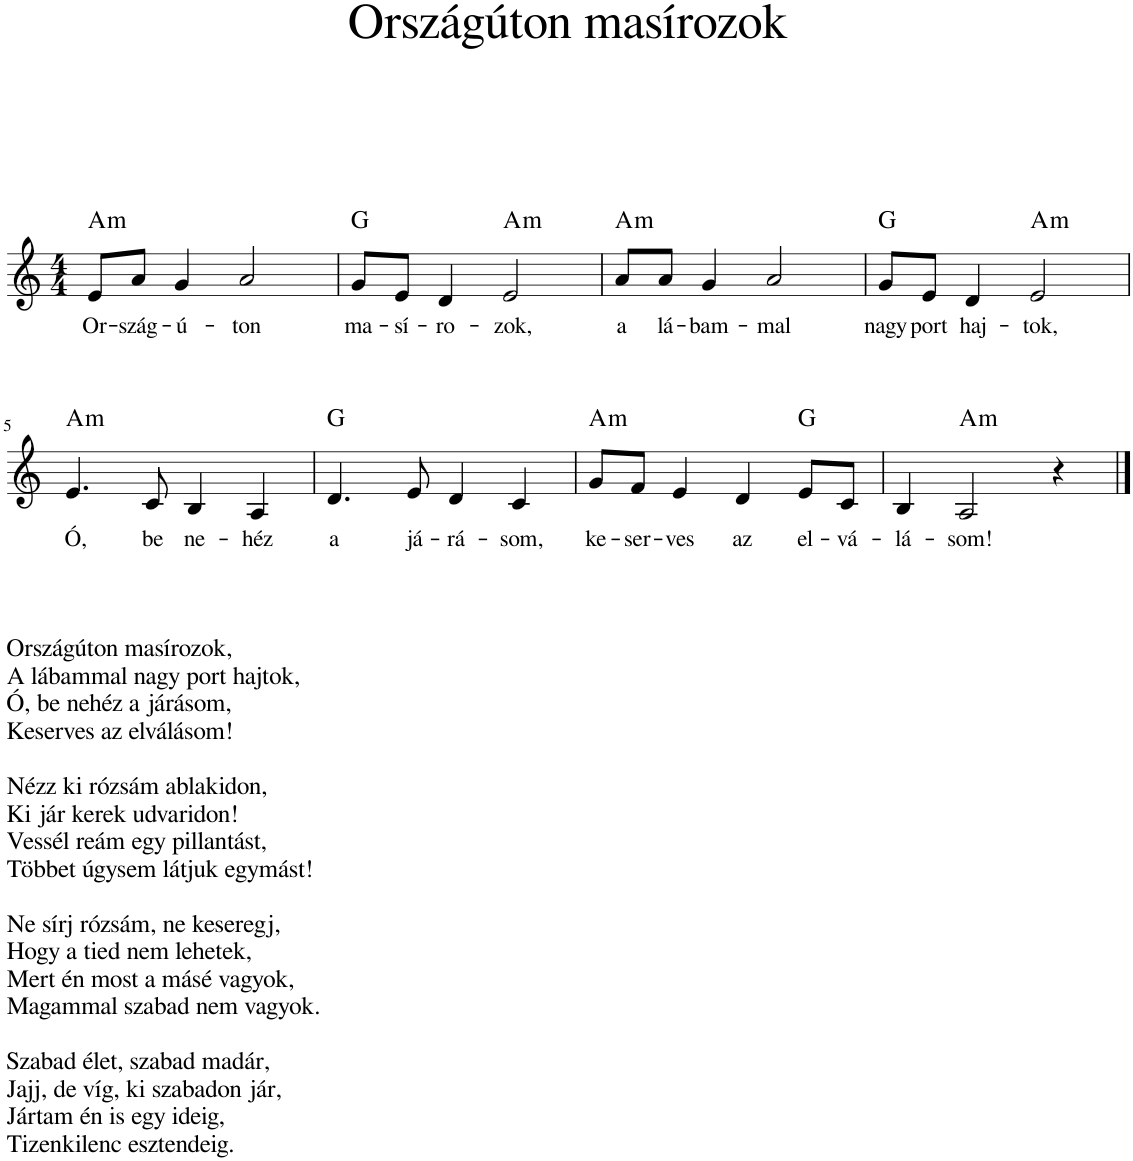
**kern	**text	**harte
*part1	*part1	*part1
*staff1	*staff1	*
*I"Piano	*	*
*I'Pno.	*	*
*clefG2	*	*
*k[]	*	*
*M4/4	*	*
=1	=1	=1
!	!LO:LY:b	!LO:H:kt=m
8e/L	Or-	A:min
!	!LO:LY:b	!
8a/J	-szág-	.
!	!LO:LY:b	!
4g/	-ú-	.
!	!LO:LY:b	!
2a/	-ton	.
=2	=2	=2
!	!LO:LY:b	!
8g/L	ma-	G:maj
!	!LO:LY:b	!
8e/J	-sí-	.
!	!LO:LY:b	!
4d/	-ro-	.
!	!LO:LY:b	!LO:H:kt=m
2e/	-zok,	A:min
=3	=3	=3
!	!LO:LY:b	!LO:H:kt=m
8a/L	a	A:min
!	!LO:LY:b	!
8a/J	lá-	.
!	!LO:LY:b	!
4g/	-bam-	.
!	!LO:LY:b	!
2a/	-mal	.
=4	=4	=4
!	!LO:LY:b	!
8g/L	nagy	G:maj
!	!LO:LY:b	!
8e/J	port	.
!	!LO:LY:b	!
4d/	haj-	.
!	!LO:LY:b	!LO:H:kt=m
2e/	-tok,	A:min
!!LO:LB:g=z
=5	=5	=5
!LO:TX:b:t=Országúton masírozok,	!	!
!LO:TX:b:t=A lábammal nagy port hajtok,	!	!
!LO:TX:b:t=Ó, be nehéz a járásom,	!	!
!LO:TX:b:t=Keserves az elválásom!	!	!
!LO:TX:b:t=Nézz ki rózsám ablakidon,	!	!
!LO:TX:b:t=Ki jár kerek udvaridon!	!	!
!LO:TX:b:t=Vessél reám egy pillantást,	!	!
!LO:TX:b:t=Többet úgysem látjuk egymást!	!	!
!LO:TX:b:t=Ne sírj rózsám, ne keseregj,	!	!
!LO:TX:b:t=Hogy a tied nem lehetek,	!	!
!LO:TX:b:t=Mert én most a másé vagyok,	!	!
!LO:TX:b:t=Magammal szabad nem vagyok.	!	!
!LO:TX:b:t=Szabad élet, szabad madár,	!	!
!LO:TX:b:t=Jajj, de víg, ki szabadon jár,	!	!
!LO:TX:b:t=Jártam én is egy ideig,	!	!
!LO:TX:b:t=Tizenkilenc esztendeig.	!	!
!	!LO:LY:b	!LO:H:kt=m
4.e/	Ó,	A:min
!	!LO:LY:b	!
8c/	be	.
!	!LO:LY:b	!
4B/	ne-	.
!	!LO:LY:b	!
4A/	-héz	.
=6	=6	=6
!	!LO:LY:b	!
4.d/	a	G:maj
!	!LO:LY:b	!
8e/	já-	.
!	!LO:LY:b	!
4d/	-rá-	.
!	!LO:LY:b	!
4c/	-som,	.
=7	=7	=7
!	!LO:LY:b	!LO:H:kt=m
8g/L	ke-	A:min
!	!LO:LY:b	!
8f/J	-ser-	.
!	!LO:LY:b	!
4e/	-ves	.
!	!LO:LY:b	!
4d/	az	.
!	!LO:LY:b	!
8e/L	el-	G:maj
!	!LO:LY:b	!
8c/J	-vá-	.
=8	=8	=8
!	!LO:LY:b	!
4B/	-lá-	.
!	!LO:LY:b	!LO:H:kt=m
2A/	-som!	A:min
4r	.	.
==	==	==
*-	*-	*-
